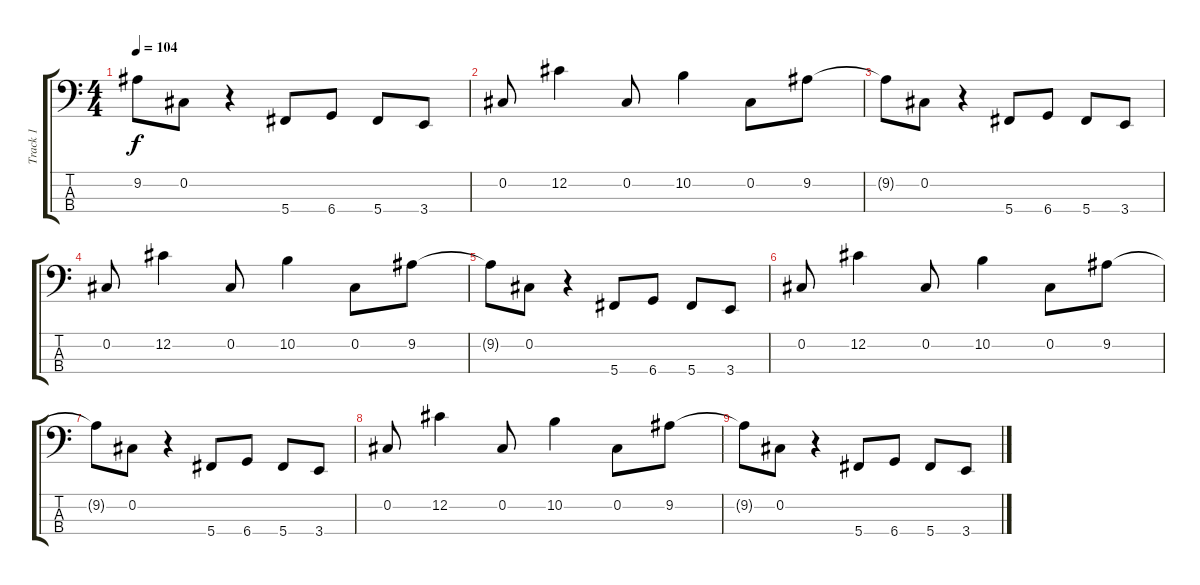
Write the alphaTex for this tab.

\track ("Track 1" "Track 1") {instrument electricbassfinger}
\staff {score tabs}
\tuning (Gb2 Db2 Ab1 Db1) {hide}
\ts (4 4)
\tempo 104
\clef f4
\ks c
9.2{t}.8{dy f} 0.2.8 r.4 5.4.8 6.4.8 5.4.8 3.4.8 |
0.2.8 12.2.4 0.2.8 10.2.4 0.2.8 9.2.8 |
9.2{t}.8 0.2.8 r.4 5.4.8 6.4.8 5.4.8 3.4.8 |
0.2.8 12.2.4 0.2.8 10.2.4 0.2.8 9.2.8 |
9.2{t}.8 0.2.8 r.4 5.4.8 6.4.8 5.4.8 3.4.8 |
0.2.8 12.2.4 0.2.8 10.2.4 0.2.8 9.2.8 |
9.2{t}.8 0.2.8 r.4 5.4.8 6.4.8 5.4.8 3.4.8 |
0.2.8 12.2.4 0.2.8 10.2.4 0.2.8 9.2.8 |
9.2{t}.8 0.2.8 r.4 5.4.8 6.4.8 5.4.8 3.4.8
